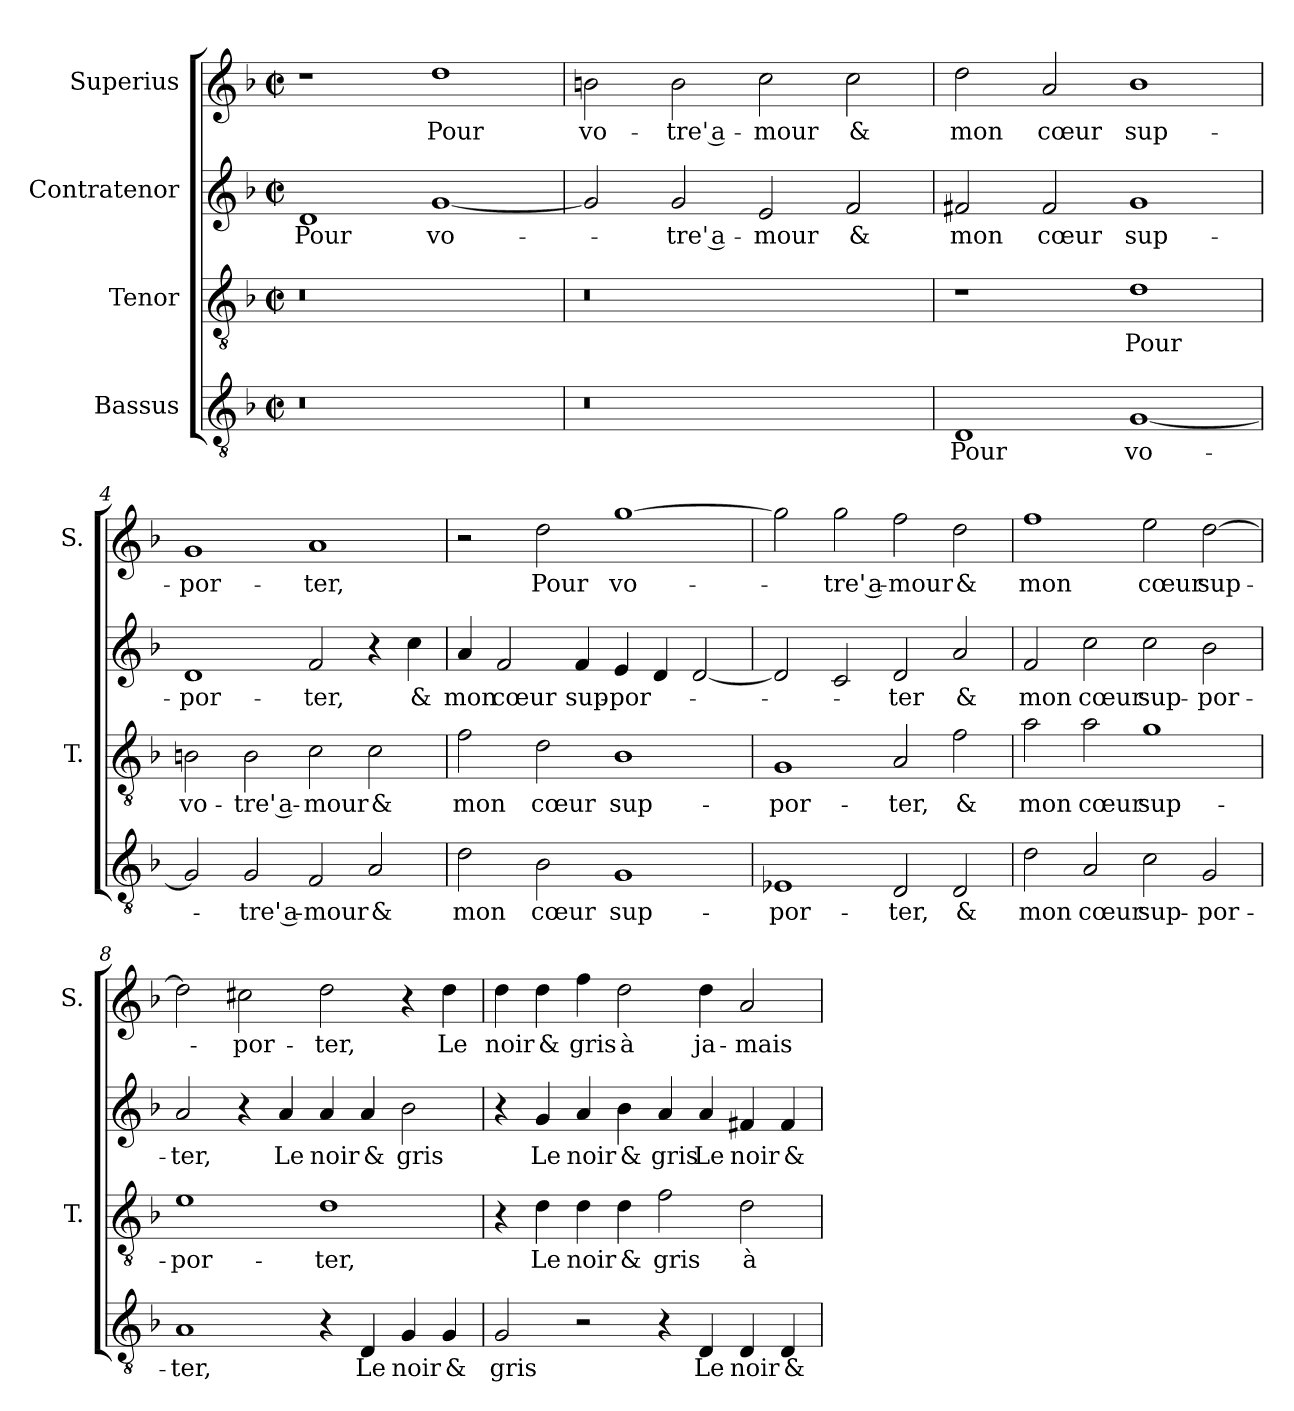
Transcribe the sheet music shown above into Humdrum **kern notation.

**kern	**text	**kern	**text	**kern	**text	**kern	**text
*part4	*part4	*part3	*part3	*part2	*part2	*part1	*part1
*staff4	*staff4	*staff3	*staff3	*staff2	*staff2	*staff1	*staff1
*I"Bassus	*	*I"Tenor	*	*I"Contratenor	*	*I"Superius	*
*	*	*I'T.	*	*	*	*I'S.	*
*clefGv2	*	*clefGv2	*	*clefG2	*	*clefG2	*
*k[b-]	*	*k[b-]	*	*k[b-]	*	*k[b-]	*
*F:	*	*F:	*	*F:	*	*F:	*
*M2/2	*	*M2/2	*	*M2/2	*	*M2/2	*
*met(c|)	*	*met(c|)	*	*met(c|)	*	*met(c|)	*
=1	=1	=1	=1	=1	=1	=1	=1
!LO:N:vis=0	!	!LO:N:vis=0	!	!	!	!	!
1r	.	1r	.	1d/	Pour	1r	.
1ryy	.	1ryy	.	[1g/	vo-	1dd\	Pour
=2	=2	=2	=2	=2	=2	=2	=2
!LO:N:vis=0	!	!LO:N:vis=0	!	!	!	!	!
1r	.	1r	.	2g/]	.	2bn\	vo-
.	.	.	.	2g/	-tre' a-	2b\	-tre' a-
1ryy	.	1ryy	.	2e/	-mour	2cc\	-mour
.	.	.	.	2f/	&	2cc\	&
=3	=3	=3	=3	=3	=3	=3	=3
1D/	Pour	1r	.	2f#X/	mon	2dd\	mon
.	.	.	.	2f#/	cœur	2a/	cœur
[1G/	vo-	1d\	Pour	1g/	sup-	1b-\	sup-
=4	=4	=4	=4	=4	=4	=4	=4
2G/]	.	2Bn\	vo-	1d/	-por-	1g/	-por-
2G/	-tre' a-	2B\	-tre' a-	.	.	.	.
2F/	-mour	2c\	-mour	2f/	-ter,	1a/	-ter,
2A/	&	2c\	&	4r	.	.	.
.	.	.	.	4cc\	&	.	.
=5	=5	=5	=5	=5	=5	=5	=5
2d\	mon	2f\	mon	4a/	mon	2r	.
.	.	.	.	2f/	cœur	.	.
2B-\	cœur	2d\	cœur	.	.	2dd\	Pour
.	.	.	.	4f/	sup-	.	.
1G/	sup-	1B-\	sup-	4e/	-por-	[1gg\	vo-
.	.	.	.	4d/	.	.	.
.	.	.	.	[2d/	.	.	.
!!LO:LB:g=z
=6	=6	=6	=6	=6	=6	=6	=6
1E-X/	-por-	1G/	-por-	2d/]	.	2gg\]	.
.	.	.	.	2c/	.	2gg\	-tre' a-
2D/	-ter,	2A/	-ter,	2d/	-ter	2ff\	-mour
2D/	&	2f\	&	2a/	&	2dd\	&
=7	=7	=7	=7	=7	=7	=7	=7
2d\	mon	2a\	mon	2f/	mon	1ff\	mon
2A/	cœur	2a\	cœur	2cc\	cœur	.	.
2c\	sup-	1g\	sup-	2cc\	sup-	2ee\	cœur
2G/	-por-	.	.	2b-\	-por-	[2dd\	sup-
=8	=8	=8	=8	=8	=8	=8	=8
1A/	-ter,	1e\	-por-	2a/	-ter,	2dd\]	.
.	.	.	.	4r	.	2cc#X\	-por-
.	.	.	.	4a/	Le	.	.
4r	.	1d\	-ter,	4a/	noir	2dd\	-ter,
4D/	Le	.	.	4a/	&	.	.
4G/	noir	.	.	2b-\	gris	4r	.
4G/	&	.	.	.	.	4dd\	Le
=9	=9	=9	=9	=9	=9	=9	=9
2G/	gris	4r	.	4r	.	4dd\	noir
.	.	4d\	Le	4g/	Le	4dd\	&
2r	.	4d\	noir	4a/	noir	4ff\	gris
.	.	4d\	&	4b-\	&	2dd\	à
4r	.	2f\	gris	4a/	gris	.	.
4D/	Le	.	.	4a/	Le	4dd\	ja-
4D/	noir	2d\	à	4f#X/	noir	2a/	-mais
4D/	&	.	.	4f#/	&	.	.
=	=	=	=	=	=	=	=
*-	*-	*-	*-	*-	*-	*-	*-
